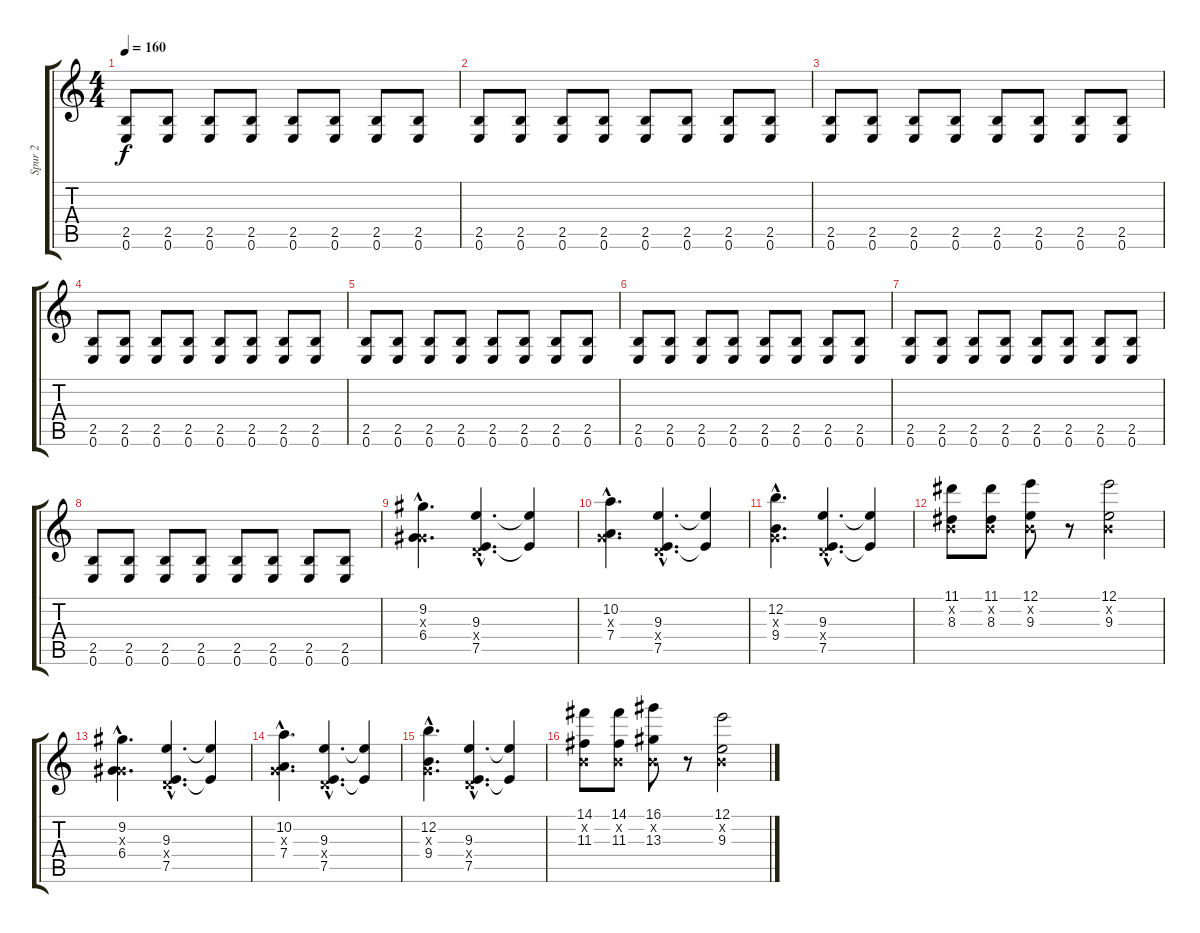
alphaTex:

\track ("Spur 2" "Spur 2") {instrument overdrivenguitar}
\staff {score tabs}
\tuning (E4 B3 G3 D3 A2 E2) {hide}
\ts (4 4)
\tempo 160
\clef g2
\ks c
(2.5 0.6).8{dy f instrument overdrivenguitar} (2.5 0.6).8 (2.5 0.6).8 (2.5 0.6).8 (2.5 0.6).8 (2.5 0.6).8 (2.5 0.6).8 (2.5 0.6).8 |
(2.5 0.6).8 (2.5 0.6).8 (2.5 0.6).8 (2.5 0.6).8 (2.5 0.6).8 (2.5 0.6).8 (2.5 0.6).8 (2.5 0.6).8 |
(2.5 0.6).8 (2.5 0.6).8 (2.5 0.6).8 (2.5 0.6).8 (2.5 0.6).8 (2.5 0.6).8 (2.5 0.6).8 (2.5 0.6).8 |
(2.5 0.6).8 (2.5 0.6).8 (2.5 0.6).8 (2.5 0.6).8 (2.5 0.6).8 (2.5 0.6).8 (2.5 0.6).8 (2.5 0.6).8 |
(2.5 0.6).8 (2.5 0.6).8 (2.5 0.6).8 (2.5 0.6).8 (2.5 0.6).8 (2.5 0.6).8 (2.5 0.6).8 (2.5 0.6).8 |
(2.5 0.6).8 (2.5 0.6).8 (2.5 0.6).8 (2.5 0.6).8 (2.5 0.6).8 (2.5 0.6).8 (2.5 0.6).8 (2.5 0.6).8 |
(2.5 0.6).8 (2.5 0.6).8 (2.5 0.6).8 (2.5 0.6).8 (2.5 0.6).8 (2.5 0.6).8 (2.5 0.6).8 (2.5 0.6).8 |
(2.5 0.6).8 (2.5 0.6).8 (2.5 0.6).8 (2.5 0.6).8 (2.5 0.6).8 (2.5 0.6).8 (2.5 0.6).8 (2.5 0.6).8 |
(9.2{hac} 0.3{hac x} 6.4{hac}).4{d} (9.3{hac} 0.4{hac x} 7.5{hac}).4{d} (9.3{t} 7.5{t}).4 |
(10.2{hac} 0.3{hac x} 7.4{hac}).4{d} (9.3{hac} 0.4{hac x} 7.5{hac}).4{d} (9.3{t} 7.5{t}).4 |
(12.2{hac} 0.3{hac x} 9.4{hac}).4{d} (9.3{hac} 0.4{hac x} 7.5{hac}).4{d} (9.3{t} 7.5{t}).4 |
(11.1 0.2{x} 8.3).8 (11.1 0.2{x} 8.3).8 (12.1 0.2{x} 9.3).8 r.8 (12.1 0.2{x} 9.3).2 |
(9.2{hac} 0.3{hac x} 6.4{hac}).4{d} (9.3{hac} 0.4{hac x} 7.5{hac}).4{d} (9.3{t} 7.5{t}).4 |
(10.2{hac} 0.3{hac x} 7.4{hac}).4{d} (9.3{hac} 0.4{hac x} 7.5{hac}).4{d} (9.3{t} 7.5{t}).4 |
(12.2{hac} 0.3{hac x} 9.4{hac}).4{d} (9.3{hac} 0.4{hac x} 7.5{hac}).4{d} (9.3{t} 7.5{t}).4 |
(14.1 0.2{x} 11.3).8 (14.1 0.2{x} 11.3).8 (16.1 0.2{x} 13.3).8 r.8 (12.1 0.2{x} 9.3).2
